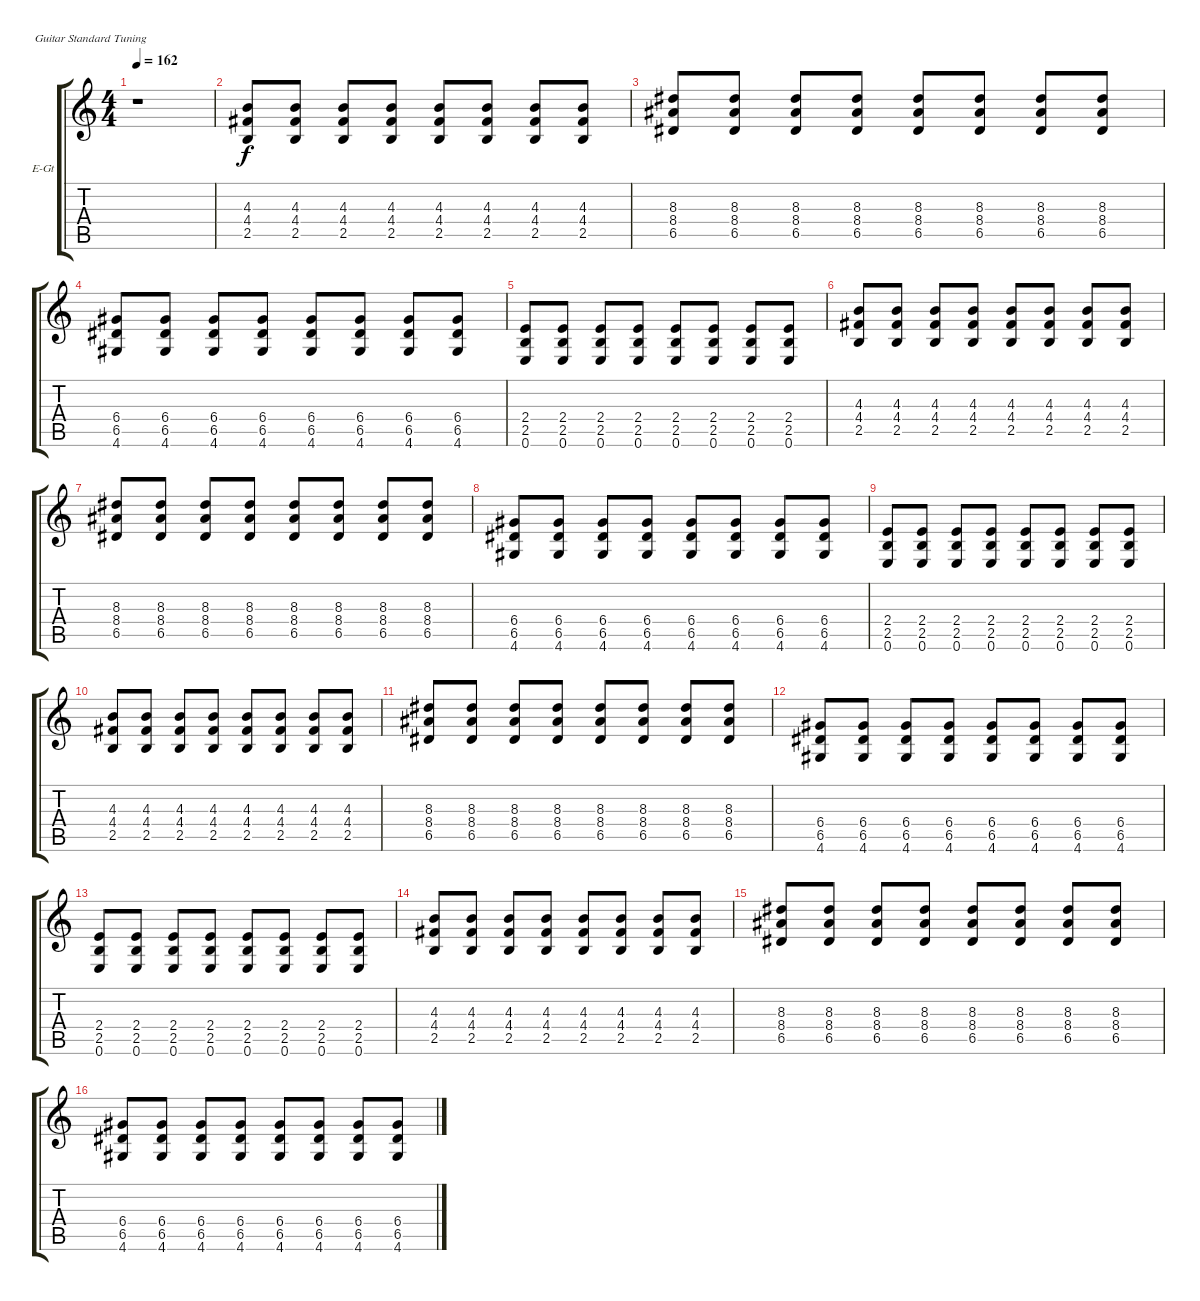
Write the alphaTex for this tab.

\defaultSystemsLayout 4
\bracketExtendMode groupsimilarinstruments
\firstSystemTrackNameOrientation horizontal
\otherSystemsTrackNameOrientation horizontal
\track ("Rythm/Distorted Guitar" "E-Gt") {instrument distortionguitar}
\staff {score tabs}
\tuning (E4 B3 G3 D3 A2 E2)
\ts (4 4)
\tempo 162
\clef g2
\ks c
r.1{dy f} |
(4.3 4.4 2.5).8 (4.3 4.4 2.5).8 (4.3 4.4 2.5).8 (4.3 4.4 2.5).8 (4.3 4.4 2.5).8 (4.3 4.4 2.5).8 (4.3 4.4 2.5).8 (4.3 4.4 2.5).8 |
(8.3 8.4 6.5).8 (8.3 8.4 6.5).8 (8.3 8.4 6.5).8 (8.3 8.4 6.5).8 (8.3 8.4 6.5).8 (8.3 8.4 6.5).8 (8.3 8.4 6.5).8 (8.3 8.4 6.5).8 |
(6.4 6.5 4.6).8 (6.4 6.5 4.6).8 (6.4 6.5 4.6).8 (6.4 6.5 4.6).8 (6.4 6.5 4.6).8 (6.4 6.5 4.6).8 (6.4 6.5 4.6).8 (6.4 6.5 4.6).8 |
(2.4 2.5 0.6).8 (2.4 2.5 0.6).8 (2.4 2.5 0.6).8 (2.4 2.5 0.6).8 (2.4 2.5 0.6).8 (2.4 2.5 0.6).8 (2.4 2.5 0.6).8 (2.4 2.5 0.6).8 |
(4.3 4.4 2.5).8 (4.3 4.4 2.5).8 (4.3 4.4 2.5).8 (4.3 4.4 2.5).8 (4.3 4.4 2.5).8 (4.3 4.4 2.5).8 (4.3 4.4 2.5).8 (4.3 4.4 2.5).8 |
(8.3 8.4 6.5).8 (8.3 8.4 6.5).8 (8.3 8.4 6.5).8 (8.3 8.4 6.5).8 (8.3 8.4 6.5).8 (8.3 8.4 6.5).8 (8.3 8.4 6.5).8 (8.3 8.4 6.5).8 |
(6.4 6.5 4.6).8 (6.4 6.5 4.6).8 (6.4 6.5 4.6).8 (6.4 6.5 4.6).8 (6.4 6.5 4.6).8 (6.4 6.5 4.6).8 (6.4 6.5 4.6).8 (6.4 6.5 4.6).8 |
(2.4 2.5 0.6).8 (2.4 2.5 0.6).8 (2.4 2.5 0.6).8 (2.4 2.5 0.6).8 (2.4 2.5 0.6).8 (2.4 2.5 0.6).8 (2.4 2.5 0.6).8 (2.4 2.5 0.6).8 |
(4.3 4.4 2.5).8 (4.3 4.4 2.5).8 (4.3 4.4 2.5).8 (4.3 4.4 2.5).8 (4.3 4.4 2.5).8 (4.3 4.4 2.5).8 (4.3 4.4 2.5).8 (4.3 4.4 2.5).8 |
(8.3 8.4 6.5).8 (8.3 8.4 6.5).8 (8.3 8.4 6.5).8 (8.3 8.4 6.5).8 (8.3 8.4 6.5).8 (8.3 8.4 6.5).8 (8.3 8.4 6.5).8 (8.3 8.4 6.5).8 |
(6.4 6.5 4.6).8 (6.4 6.5 4.6).8 (6.4 6.5 4.6).8 (6.4 6.5 4.6).8 (6.4 6.5 4.6).8 (6.4 6.5 4.6).8 (6.4 6.5 4.6).8 (6.4 6.5 4.6).8 |
(2.4 2.5 0.6).8 (2.4 2.5 0.6).8 (2.4 2.5 0.6).8 (2.4 2.5 0.6).8 (2.4 2.5 0.6).8 (2.4 2.5 0.6).8 (2.4 2.5 0.6).8 (2.4 2.5 0.6).8 |
(4.3 4.4 2.5).8 (4.3 4.4 2.5).8 (4.3 4.4 2.5).8 (4.3 4.4 2.5).8 (4.3 4.4 2.5).8 (4.3 4.4 2.5).8 (4.3 4.4 2.5).8 (4.3 4.4 2.5).8 |
(8.3 8.4 6.5).8 (8.3 8.4 6.5).8 (8.3 8.4 6.5).8 (8.3 8.4 6.5).8 (8.3 8.4 6.5).8 (8.3 8.4 6.5).8 (8.3 8.4 6.5).8 (8.3 8.4 6.5).8 |
(6.4 6.5 4.6).8 (6.4 6.5 4.6).8 (6.4 6.5 4.6).8 (6.4 6.5 4.6).8 (6.4 6.5 4.6).8 (6.4 6.5 4.6).8 (6.4 6.5 4.6).8 (6.4 6.5 4.6).8
